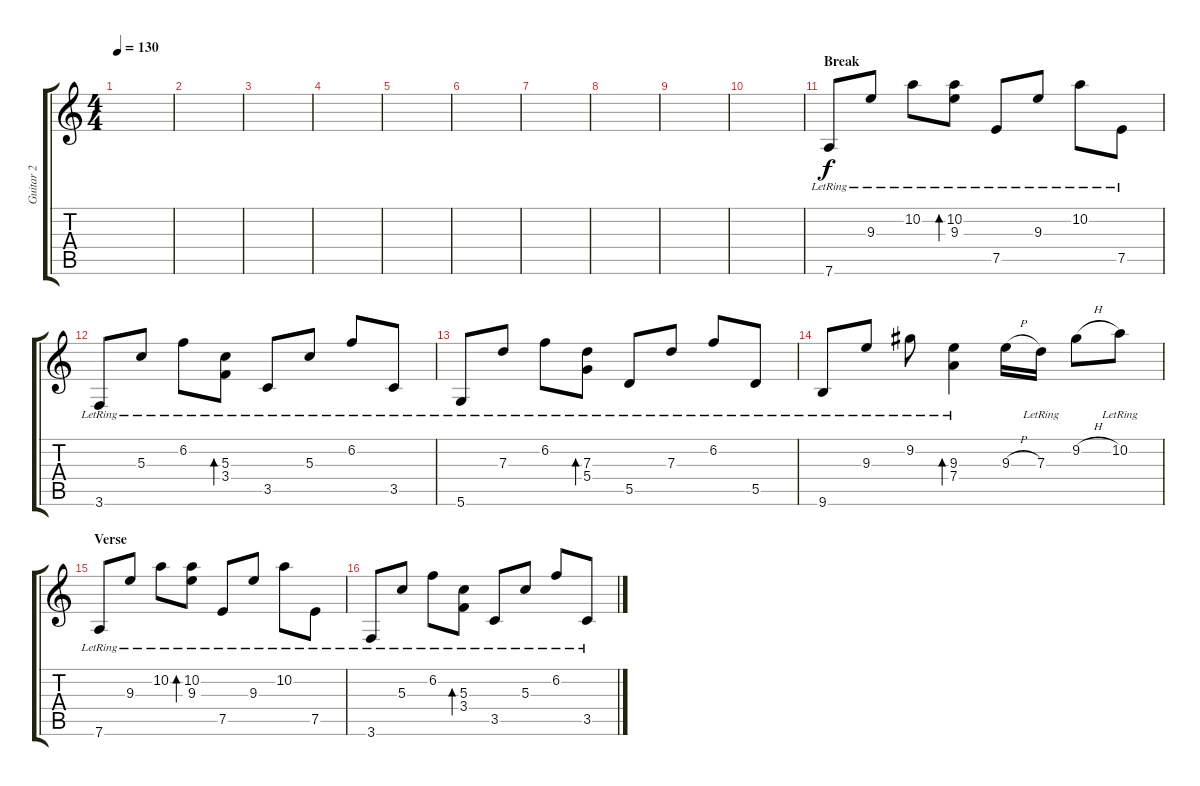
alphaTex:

\track ("Guitar 2" "Guitar 2") {instrument electricguitarclean}
\staff {score tabs}
\tuning (E4 B3 G3 D3 A2 D2) {hide}
\ts (4 4)
\tempo 130
\clef g2
\ks c
|
|
|
|
|
|
|
|
|
|
\section ("" "Break")
7.6{lr}.8 9.3{lr}.8 10.2{lr}.8 (10.2{lr} 9.3{lr}).8{bd 60} 7.5{lr}.8 9.3{lr}.8 10.2{lr}.8 7.5{lr}.8 |
3.6{lr}.8 5.3{lr}.8 6.2{lr}.8 (5.3{lr} 3.4{lr}).8{bd 60} 3.5{lr}.8 5.3{lr}.8 6.2{lr}.8 3.5{lr}.8 |
5.6{lr}.8 7.3{lr}.8 6.2{lr}.8 (7.3{lr} 5.4{lr}).8{bd 60} 5.5{lr}.8 7.3{lr}.8 6.2{lr}.8 5.5{lr}.8 |
9.6{lr}.8 9.3{lr}.8 9.2{lr}.8 (9.3{lr} 7.4{lr}).4{bd 60} 9.3{h}.16 7.3{lr}.16 9.2{h}.8 10.2{lr}.8 |
\section ("" "Verse")
7.6{lr}.8 9.3{lr}.8 10.2{lr}.8 (10.2{lr} 9.3{lr}).8{bd 60} 7.5{lr}.8 9.3{lr}.8 10.2{lr}.8 7.5{lr}.8 |
3.6{lr}.8 5.3{lr}.8 6.2{lr}.8 (5.3{lr} 3.4{lr}).8{bd 60} 3.5{lr}.8 5.3{lr}.8 6.2{lr}.8 3.5{lr}.8
